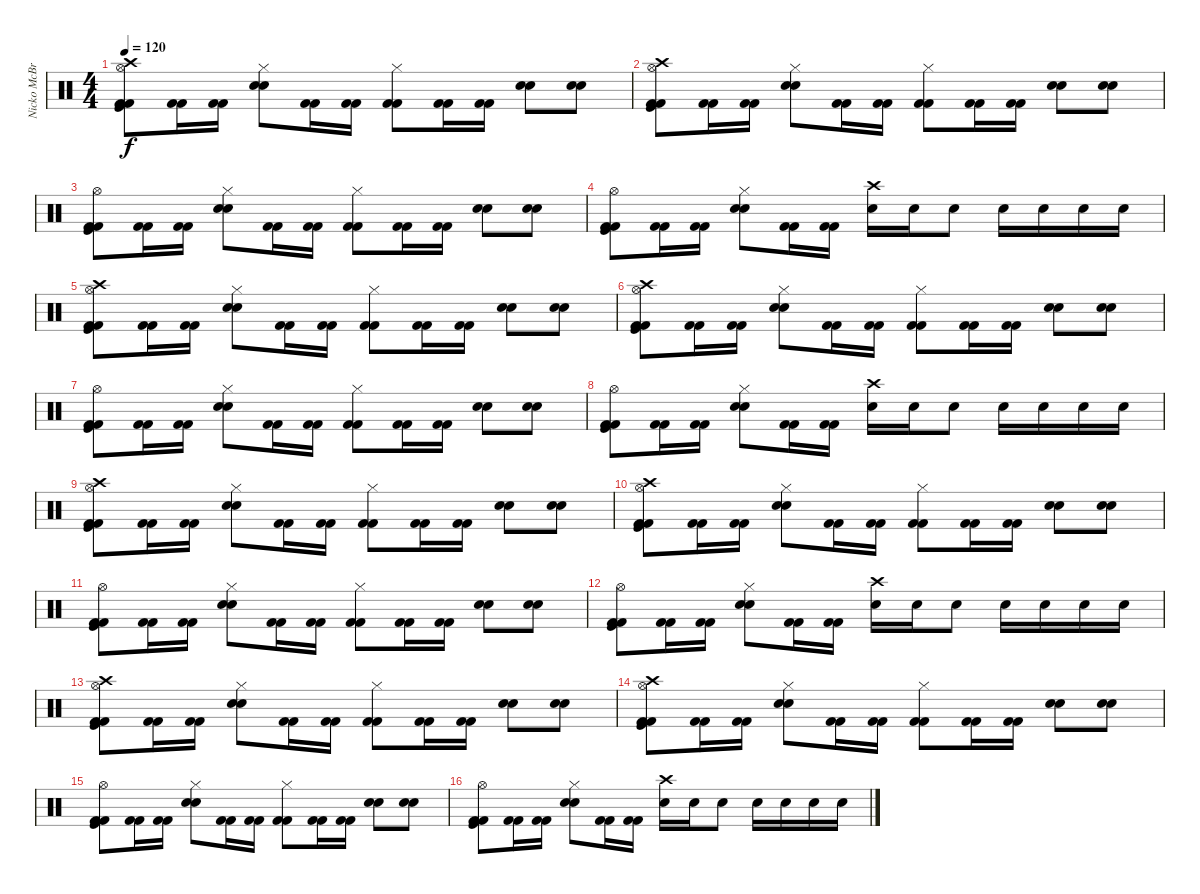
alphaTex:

\track ("Nicko McBrain" "Nicko McBr") {instrument percussion}
\staff {score}
\articulation defaults
\ts (4 4)
\tempo 120
\clef neutral
\ks c
("Crash high (hit)" "Hi-Hat (open)" "Kick (hit)" "Kick (hit) 2" "Kick (hit) 2").8{dy f} ("Kick (hit) 2" "Kick (hit) 2").16 ("Kick (hit) 2" "Kick (hit) 2").16 ("Hi-Hat (closed)" "Snare (hit) 2" "Snare (hit) 2").8 ("Kick (hit) 2" "Kick (hit) 2").16 ("Kick (hit) 2" "Kick (hit) 2").16 ("Hi-Hat (closed)" "Kick (hit) 2" "Kick (hit) 2").8 ("Kick (hit) 2" "Kick (hit) 2").16 ("Kick (hit) 2" "Kick (hit) 2").16 ("Snare (hit) 2" "Snare (hit) 2").8 ("Snare (hit) 2" "Snare (hit) 2").8 |
("Crash high (hit)" "Hi-Hat (open)" "Kick (hit)" "Kick (hit) 2" "Kick (hit) 2").8 ("Kick (hit) 2" "Kick (hit) 2").16 ("Kick (hit) 2" "Kick (hit) 2").16 ("Hi-Hat (closed)" "Snare (hit) 2" "Snare (hit) 2").8 ("Kick (hit) 2" "Kick (hit) 2").16 ("Kick (hit) 2" "Kick (hit) 2").16 ("Hi-Hat (closed)" "Kick (hit) 2" "Kick (hit) 2").8 ("Kick (hit) 2" "Kick (hit) 2").16 ("Kick (hit) 2" "Kick (hit) 2").16 ("Snare (hit) 2" "Snare (hit) 2").8 ("Snare (hit) 2" "Snare (hit) 2").8 |
("Hi-Hat (open)" "Kick (hit)" "Kick (hit) 2" "Kick (hit) 2").8 ("Kick (hit) 2" "Kick (hit) 2").16 ("Kick (hit) 2" "Kick (hit) 2").16 ("Hi-Hat (closed)" "Snare (hit) 2" "Snare (hit) 2").8 ("Kick (hit) 2" "Kick (hit) 2").16 ("Kick (hit) 2" "Kick (hit) 2").16 ("Hi-Hat (closed)" "Kick (hit) 2" "Kick (hit) 2").8 ("Kick (hit) 2" "Kick (hit) 2").16 ("Kick (hit) 2" "Kick (hit) 2").16 ("Snare (hit) 2" "Snare (hit) 2").8 ("Snare (hit) 2" "Snare (hit) 2").8 |
("Hi-Hat (open)" "Kick (hit)" "Kick (hit) 2" "Kick (hit) 2").8 ("Kick (hit) 2" "Kick (hit) 2").16 ("Kick (hit) 2" "Kick (hit) 2").16 ("Hi-Hat (closed)" "Snare (hit) 2" "Snare (hit) 2").8 ("Kick (hit) 2" "Kick (hit) 2").16 ("Kick (hit) 2" "Kick (hit) 2").16 ("Crash high (hit)" "Snare (hit) 2").16 "Snare (hit) 2".16 "Snare (hit) 2".8 "Snare (hit) 2".16 "Snare (hit) 2".16 "Snare (hit) 2".16 "Snare (hit) 2".16 |
("Crash high (hit)" "Hi-Hat (open)" "Kick (hit)" "Kick (hit) 2" "Kick (hit) 2").8 ("Kick (hit) 2" "Kick (hit) 2").16 ("Kick (hit) 2" "Kick (hit) 2").16 ("Hi-Hat (closed)" "Snare (hit) 2" "Snare (hit) 2").8 ("Kick (hit) 2" "Kick (hit) 2").16 ("Kick (hit) 2" "Kick (hit) 2").16 ("Hi-Hat (closed)" "Kick (hit) 2" "Kick (hit) 2").8 ("Kick (hit) 2" "Kick (hit) 2").16 ("Kick (hit) 2" "Kick (hit) 2").16 ("Snare (hit) 2" "Snare (hit) 2").8 ("Snare (hit) 2" "Snare (hit) 2").8 |
("Crash high (hit)" "Hi-Hat (open)" "Kick (hit)" "Kick (hit) 2" "Kick (hit) 2").8 ("Kick (hit) 2" "Kick (hit) 2").16 ("Kick (hit) 2" "Kick (hit) 2").16 ("Hi-Hat (closed)" "Snare (hit) 2" "Snare (hit) 2").8 ("Kick (hit) 2" "Kick (hit) 2").16 ("Kick (hit) 2" "Kick (hit) 2").16 ("Hi-Hat (closed)" "Kick (hit) 2" "Kick (hit) 2").8 ("Kick (hit) 2" "Kick (hit) 2").16 ("Kick (hit) 2" "Kick (hit) 2").16 ("Snare (hit) 2" "Snare (hit) 2").8 ("Snare (hit) 2" "Snare (hit) 2").8 |
("Hi-Hat (open)" "Kick (hit)" "Kick (hit) 2" "Kick (hit) 2").8 ("Kick (hit) 2" "Kick (hit) 2").16 ("Kick (hit) 2" "Kick (hit) 2").16 ("Hi-Hat (closed)" "Snare (hit) 2" "Snare (hit) 2").8 ("Kick (hit) 2" "Kick (hit) 2").16 ("Kick (hit) 2" "Kick (hit) 2").16 ("Hi-Hat (closed)" "Kick (hit) 2" "Kick (hit) 2").8 ("Kick (hit) 2" "Kick (hit) 2").16 ("Kick (hit) 2" "Kick (hit) 2").16 ("Snare (hit) 2" "Snare (hit) 2").8 ("Snare (hit) 2" "Snare (hit) 2").8 |
("Hi-Hat (open)" "Kick (hit)" "Kick (hit) 2" "Kick (hit) 2").8 ("Kick (hit) 2" "Kick (hit) 2").16 ("Kick (hit) 2" "Kick (hit) 2").16 ("Hi-Hat (closed)" "Snare (hit) 2" "Snare (hit) 2").8 ("Kick (hit) 2" "Kick (hit) 2").16 ("Kick (hit) 2" "Kick (hit) 2").16 ("Crash high (hit)" "Snare (hit) 2").16 "Snare (hit) 2".16 "Snare (hit) 2".8 "Snare (hit) 2".16 "Snare (hit) 2".16 "Snare (hit) 2".16 "Snare (hit) 2".16 |
("Crash high (hit)" "Hi-Hat (open)" "Kick (hit)" "Kick (hit) 2" "Kick (hit) 2").8 ("Kick (hit) 2" "Kick (hit) 2").16 ("Kick (hit) 2" "Kick (hit) 2").16 ("Hi-Hat (closed)" "Snare (hit) 2" "Snare (hit) 2").8 ("Kick (hit) 2" "Kick (hit) 2").16 ("Kick (hit) 2" "Kick (hit) 2").16 ("Hi-Hat (closed)" "Kick (hit) 2" "Kick (hit) 2").8 ("Kick (hit) 2" "Kick (hit) 2").16 ("Kick (hit) 2" "Kick (hit) 2").16 ("Snare (hit) 2" "Snare (hit) 2").8 ("Snare (hit) 2" "Snare (hit) 2").8 |
("Crash high (hit)" "Hi-Hat (open)" "Kick (hit)" "Kick (hit) 2" "Kick (hit) 2").8 ("Kick (hit) 2" "Kick (hit) 2").16 ("Kick (hit) 2" "Kick (hit) 2").16 ("Hi-Hat (closed)" "Snare (hit) 2" "Snare (hit) 2").8 ("Kick (hit) 2" "Kick (hit) 2").16 ("Kick (hit) 2" "Kick (hit) 2").16 ("Hi-Hat (closed)" "Kick (hit) 2" "Kick (hit) 2").8 ("Kick (hit) 2" "Kick (hit) 2").16 ("Kick (hit) 2" "Kick (hit) 2").16 ("Snare (hit) 2" "Snare (hit) 2").8 ("Snare (hit) 2" "Snare (hit) 2").8 |
("Hi-Hat (open)" "Kick (hit)" "Kick (hit) 2" "Kick (hit) 2").8 ("Kick (hit) 2" "Kick (hit) 2").16 ("Kick (hit) 2" "Kick (hit) 2").16 ("Hi-Hat (closed)" "Snare (hit) 2" "Snare (hit) 2").8 ("Kick (hit) 2" "Kick (hit) 2").16 ("Kick (hit) 2" "Kick (hit) 2").16 ("Hi-Hat (closed)" "Kick (hit) 2" "Kick (hit) 2").8 ("Kick (hit) 2" "Kick (hit) 2").16 ("Kick (hit) 2" "Kick (hit) 2").16 ("Snare (hit) 2" "Snare (hit) 2").8 ("Snare (hit) 2" "Snare (hit) 2").8 |
("Hi-Hat (open)" "Kick (hit)" "Kick (hit) 2" "Kick (hit) 2").8 ("Kick (hit) 2" "Kick (hit) 2").16 ("Kick (hit) 2" "Kick (hit) 2").16 ("Hi-Hat (closed)" "Snare (hit) 2" "Snare (hit) 2").8 ("Kick (hit) 2" "Kick (hit) 2").16 ("Kick (hit) 2" "Kick (hit) 2").16 ("Crash high (hit)" "Snare (hit) 2").16 "Snare (hit) 2".16 "Snare (hit) 2".8 "Snare (hit) 2".16 "Snare (hit) 2".16 "Snare (hit) 2".16 "Snare (hit) 2".16 |
("Crash high (hit)" "Hi-Hat (open)" "Kick (hit)" "Kick (hit) 2" "Kick (hit) 2").8 ("Kick (hit) 2" "Kick (hit) 2").16 ("Kick (hit) 2" "Kick (hit) 2").16 ("Hi-Hat (closed)" "Snare (hit) 2" "Snare (hit) 2").8 ("Kick (hit) 2" "Kick (hit) 2").16 ("Kick (hit) 2" "Kick (hit) 2").16 ("Hi-Hat (closed)" "Kick (hit) 2" "Kick (hit) 2").8 ("Kick (hit) 2" "Kick (hit) 2").16 ("Kick (hit) 2" "Kick (hit) 2").16 ("Snare (hit) 2" "Snare (hit) 2").8 ("Snare (hit) 2" "Snare (hit) 2").8 |
("Crash high (hit)" "Hi-Hat (open)" "Kick (hit)" "Kick (hit) 2" "Kick (hit) 2").8 ("Kick (hit) 2" "Kick (hit) 2").16 ("Kick (hit) 2" "Kick (hit) 2").16 ("Hi-Hat (closed)" "Snare (hit) 2" "Snare (hit) 2").8 ("Kick (hit) 2" "Kick (hit) 2").16 ("Kick (hit) 2" "Kick (hit) 2").16 ("Hi-Hat (closed)" "Kick (hit) 2" "Kick (hit) 2").8 ("Kick (hit) 2" "Kick (hit) 2").16 ("Kick (hit) 2" "Kick (hit) 2").16 ("Snare (hit) 2" "Snare (hit) 2").8 ("Snare (hit) 2" "Snare (hit) 2").8 |
("Hi-Hat (open)" "Kick (hit)" "Kick (hit) 2" "Kick (hit) 2").8 ("Kick (hit) 2" "Kick (hit) 2").16 ("Kick (hit) 2" "Kick (hit) 2").16 ("Hi-Hat (closed)" "Snare (hit) 2" "Snare (hit) 2").8 ("Kick (hit) 2" "Kick (hit) 2").16 ("Kick (hit) 2" "Kick (hit) 2").16 ("Hi-Hat (closed)" "Kick (hit) 2" "Kick (hit) 2").8 ("Kick (hit) 2" "Kick (hit) 2").16 ("Kick (hit) 2" "Kick (hit) 2").16 ("Snare (hit) 2" "Snare (hit) 2").8 ("Snare (hit) 2" "Snare (hit) 2").8 |
("Hi-Hat (open)" "Kick (hit)" "Kick (hit) 2" "Kick (hit) 2").8 ("Kick (hit) 2" "Kick (hit) 2").16 ("Kick (hit) 2" "Kick (hit) 2").16 ("Hi-Hat (closed)" "Snare (hit) 2" "Snare (hit) 2").8 ("Kick (hit) 2" "Kick (hit) 2").16 ("Kick (hit) 2" "Kick (hit) 2").16 ("Crash high (hit)" "Snare (hit) 2").16 "Snare (hit) 2".16 "Snare (hit) 2".8 "Snare (hit) 2".16 "Snare (hit) 2".16 "Snare (hit) 2".16 "Snare (hit) 2".16
